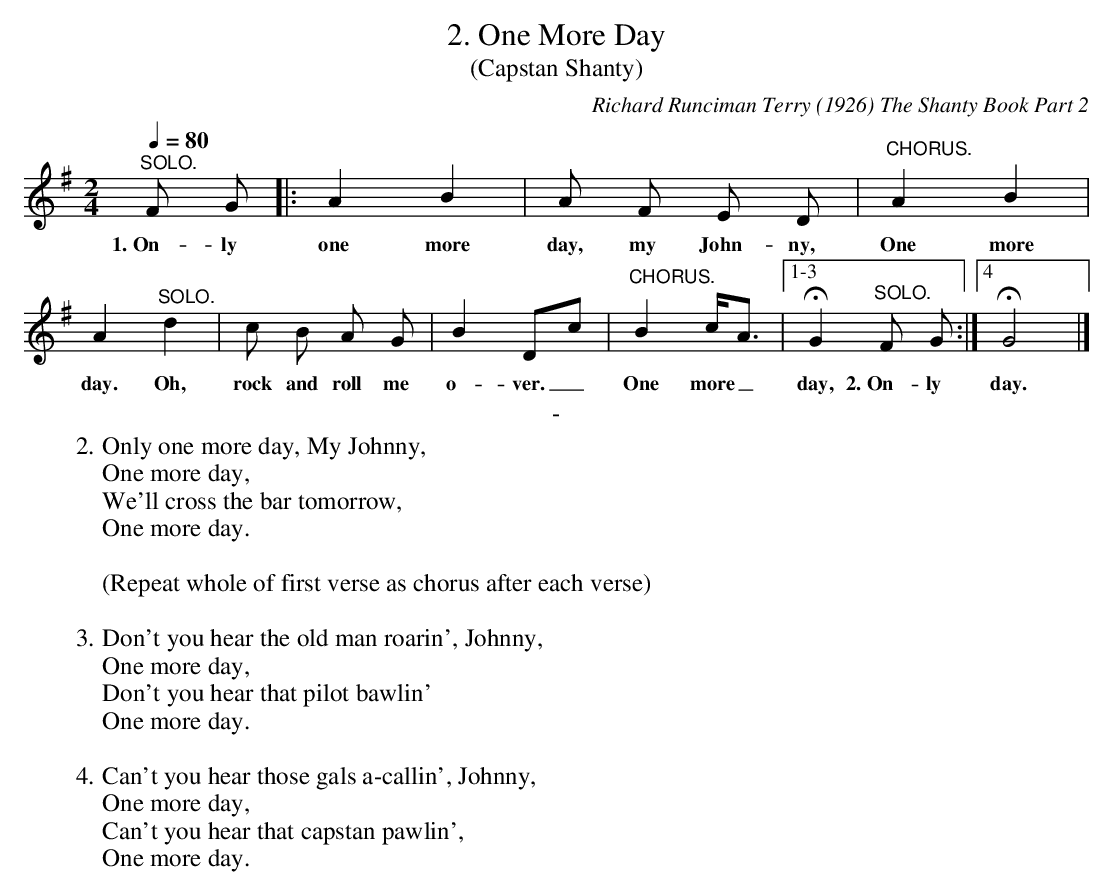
X:1
T:2. One More Day
T:(Capstan Shanty)
C:Richard Runciman Terry (1926) The Shanty Book Part 2
L:1/8
Q:1/4=80
M:2/4
K:G
"^SOLO." F G |: A2 B2 | A F E D |  "^CHORUS." A2 B2 | A2 "^SOLO." d2 | c B A G |
w: 1.~On-ly | one more | day, my John-ny, | One more | day. Oh, | rock and roll me |
B2 Dc | "^CHORUS." B2 c<A |1-3 HG2 "^SOLO." F G :|4 HG4 |]
w: o-ver._ | One more_ | day, 2.~On-ly | day.
T: -
W: 2. Only one more day, My Johnny,
W: One more day,
W: We'll cross the bar tomorrow,
W: One more day.
W:
W: (Repeat whole of first verse as chorus after each verse)
W:
W: 3. Don't you hear the old man roarin', Johnny,
W: One more day,
W: Don't you hear that pilot bawlin'
W: One more day.
W:
W: 4.  Can't you hear those gals a-callin', Johnny,
W: One more day,
W: Can't you hear that capstan pawlin',
W: One more day.
